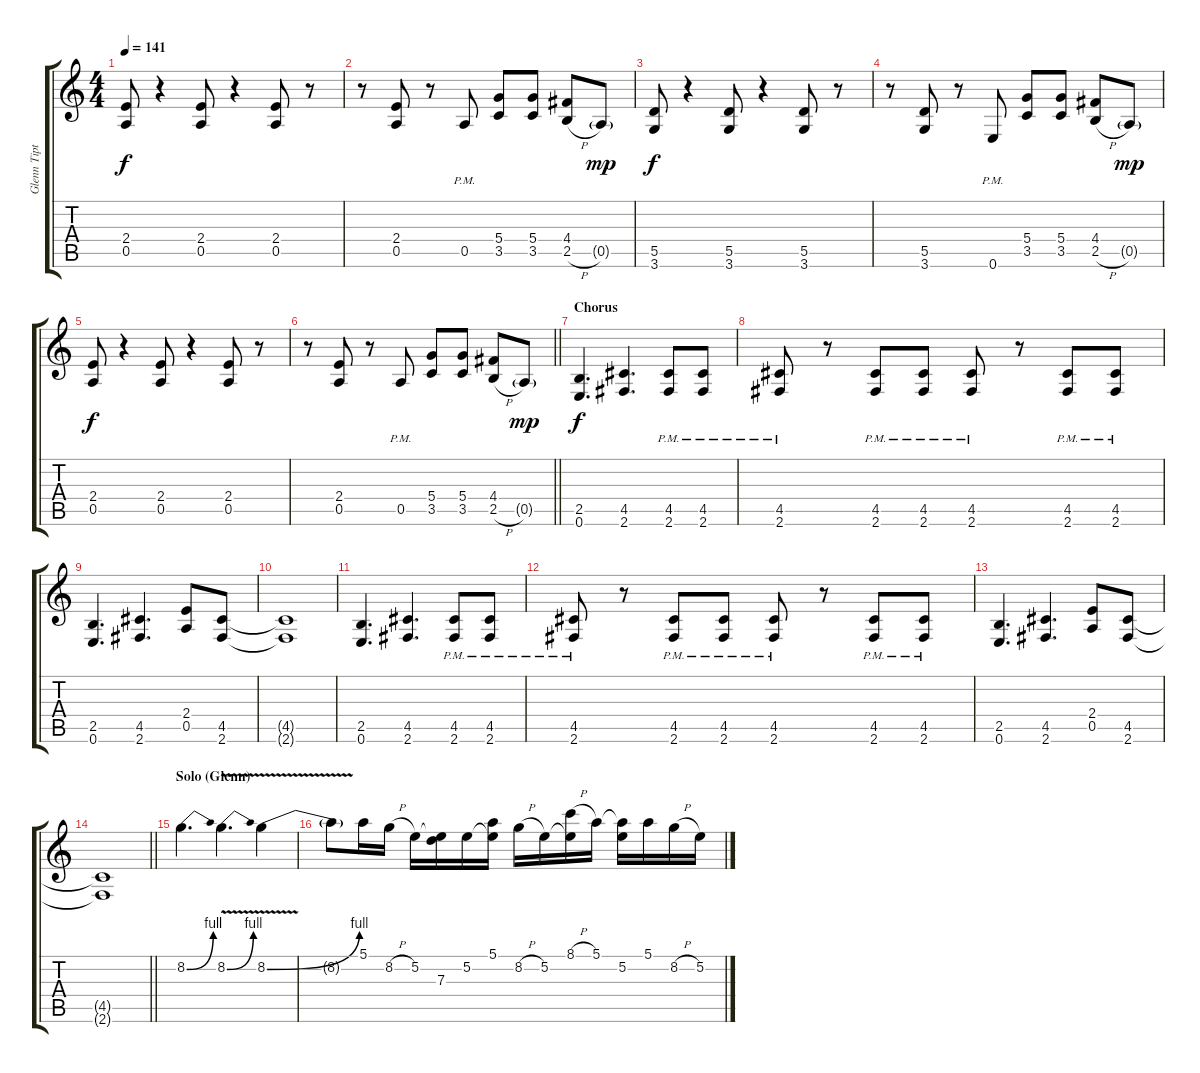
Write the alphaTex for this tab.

\track ("Glenn Tipton" "Glenn Tipt") {instrument overdrivenguitar}
\staff {score tabs}
\tuning (E4 B3 G3 D3 A2 E2) {hide}
\ts (4 4)
\tempo 141
\clef g2
\ks c
(2.4 0.5).8{dy f} r.4 (2.4 0.5).8 r.4 (2.4 0.5).8 r.8 |
r.8 (2.4 0.5).8 r.8 0.5{pm}.8 (5.4 3.5).8 (5.4 3.5).8 (4.4 2.5{h}).8 0.5{g}.8{dy mp} |
(5.5 3.6).8{dy f} r.4 (5.5 3.6).8 r.4 (5.5 3.6).8 r.8 |
r.8 (5.5 3.6).8 r.8 0.6{pm}.8 (5.4 3.5).8 (5.4 3.5).8 (4.4 2.5{h}).8 0.5{g}.8{dy mp} |
(2.4 0.5).8{dy f} r.4 (2.4 0.5).8 r.4 (2.4 0.5).8 r.8 |
\barLineRight lightlight
r.8 (2.4 0.5).8 r.8 0.5{pm}.8 (5.4 3.5).8 (5.4 3.5).8 (4.4 2.5{h}).8 0.5{g}.8{dy mp} |
\section ("" "Chorus")
(2.5 0.6).4{d dy f} (4.5 2.6).4{d} (4.5{pm} 2.6{pm}).8 (4.5{pm} 2.6{pm}).8 |
(4.5{pm} 2.6{pm}).8 r.8 (4.5{pm} 2.6{pm}).8 (4.5{pm} 2.6{pm}).8 (4.5{pm} 2.6{pm}).8 r.8 (4.5{pm} 2.6{pm}).8 (4.5{pm} 2.6{pm}).8 |
(2.5 0.6).4{d} (4.5 2.6).4{d} (2.4 0.5).8 (4.5 2.6).8 |
(4.5{t} 2.6{t}).1 |
(2.5 0.6).4{d} (4.5 2.6).4{d} (4.5{pm} 2.6{pm}).8 (4.5{pm} 2.6{pm}).8 |
(4.5{pm} 2.6{pm}).8 r.8 (4.5{pm} 2.6{pm}).8 (4.5{pm} 2.6{pm}).8 (4.5{pm} 2.6{pm}).8 r.8 (4.5{pm} 2.6{pm}).8 (4.5{pm} 2.6{pm}).8 |
(2.5 0.6).4{d} (4.5 2.6).4{d} (2.4 0.5).8 (4.5 2.6).8 |
\barLineRight lightlight
(4.5{t} 2.6{t}).1 |
\section ("" "Solo (Glenn)")
8.2{be (bend 0 0 60 4)}.4{d volume 15} 8.2{be (bend 0 0 60 4) v}.4{d} 8.2{be (bend 0 0 60 4) v}.4 |
8.2{t}.8 5.1.16 8.2{h}.16 5.2.16 (5.2{t} 7.3).16 5.2.16 (5.1 5.2{t}).16 8.2{h}.16 5.2.16 (8.1{h} 5.2{t}).16 5.1.16 (5.1{t} 5.2).16 5.1.16 8.2{h}.16 5.2.16
